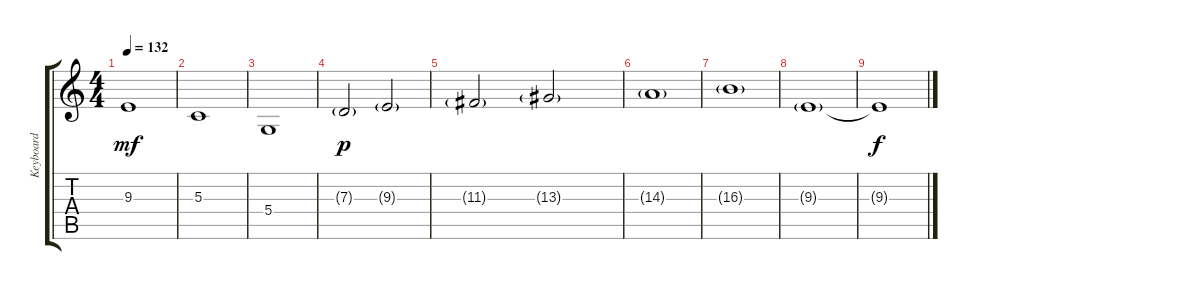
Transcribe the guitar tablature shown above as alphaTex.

\track ("Keyboard" "Keyboard") {instrument rockorgan}
\staff {score tabs}
\tuning (E4 B3 G3 D3 A2 E2) {hide}
\ts (4 4)
\tempo 132
\clef g2
\ks c
9.3.1{dy mf} |
5.3.1 |
5.4.1 |
7.3{g}.2{dy p} 9.3{g}.2 |
11.3{g}.2 13.3{g}.2 |
14.3{g}.1 |
16.3{g}.1 |
9.3{g}.1 |
9.3{t}.1{dy f}
